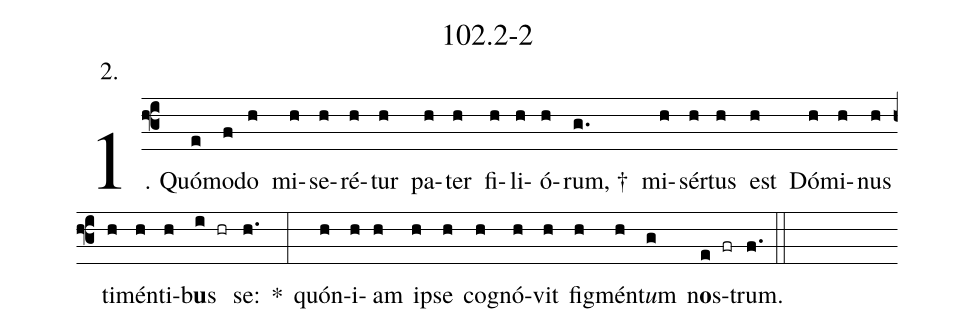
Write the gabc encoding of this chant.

name: 102.2-2;
annotation: 2.;
%%
(f3)1. Quó(e)mo(f)do(h) mi(h)se(h)ré(h)tur(h) pa(h)ter(h) fi(h)li(h)ó(h)rum, †(g.) mi(h)sér(h)tus(h) est(h) Dó(h)mi(h)nus(h) ti(h)mén(h)ti(h)b<b>u</b>s(i hr) se:(h.) *(:) quón(h)i(h)am(h) ip(h)se(h) co(h)gnó(h)vit(h) fig(h)mén(h)t<i>u</i>m(g) n<b>o</b>s(e fr)trum.(f.) (::)
